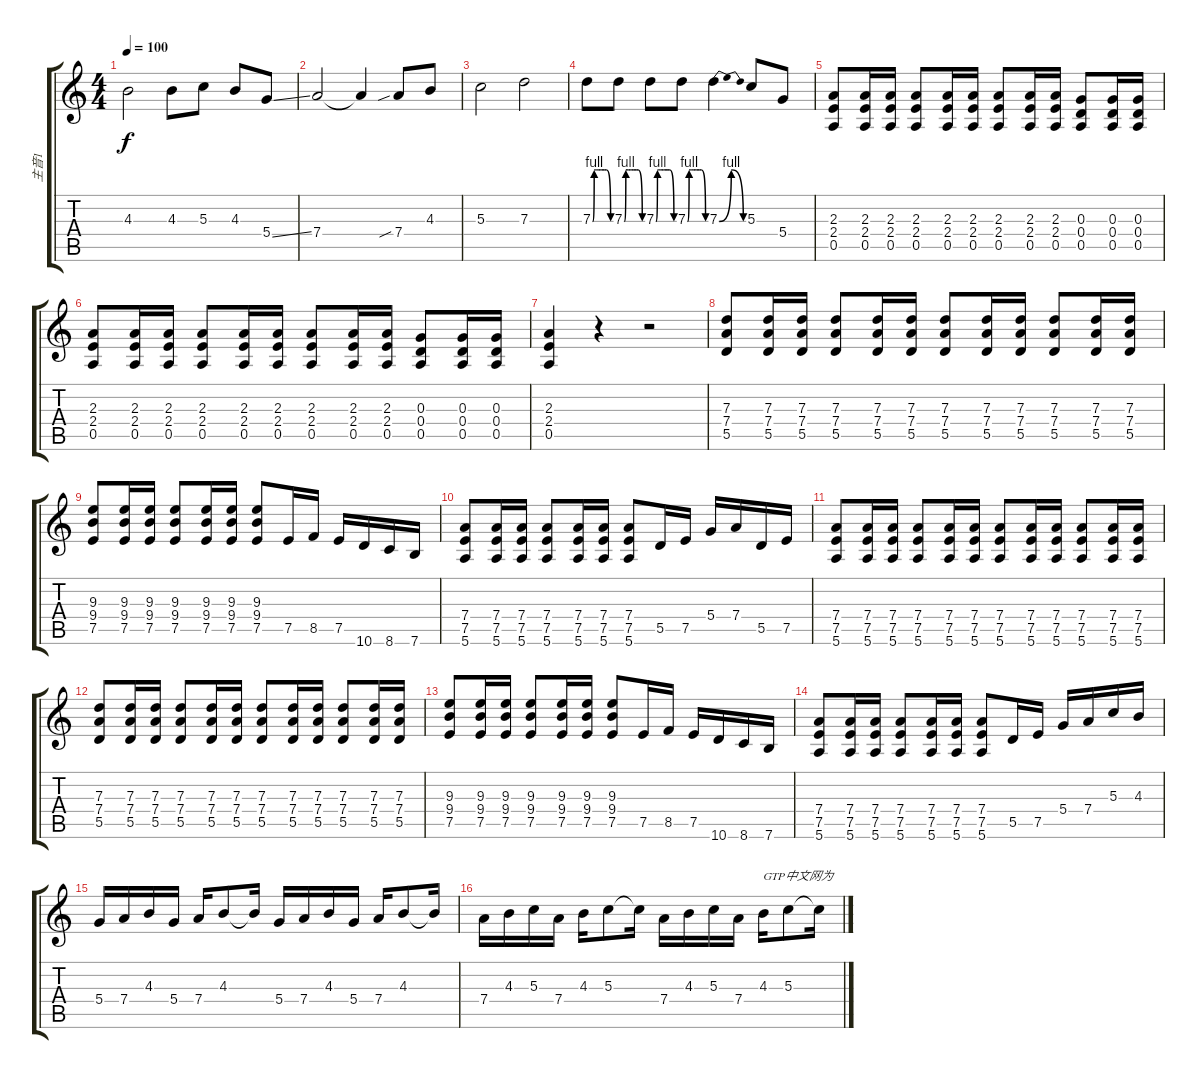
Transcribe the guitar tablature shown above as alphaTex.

\track ("主音1" "主音1") {instrument distortionguitar}
\staff {score tabs}
\tuning (E4 B3 G3 D3 A2 E2) {hide}
\ts (4 4)
\tempo 100
\clef g2
\ks c
4.3.2{dy f} 4.3.8 5.3.8 4.3.8 5.4{ss}.8 |
7.4.2 7.4{t}.4 7.4{sib}.8 4.3.8 |
5.3.2 7.3.2 |
7.3{be (custom 0 0 5 4 9 4 13 4 15 4 20 4 25 4 30 4 40 4 46 4 60 0)}.8 7.3{be (custom 0 0 5 4 9 4 13 4 15 4 20 4 25 4 30 4 40 4 46 4 60 0)}.8 7.3{be (custom 0 0 5 4 9 4 13 4 15 4 20 4 25 4 30 4 40 4 46 4 60 0)}.8 7.3{be (custom 0 0 5 4 9 4 13 4 15 4 20 4 25 4 30 4 40 4 46 4 60 0)}.8 7.3{be (bendrelease 0 0 15 4 30 4 60 0)}.4 5.3.8 5.4.8 |
(2.3 2.4 0.5).8 (2.3 2.4 0.5).16 (2.3 2.4 0.5).16 (2.3 2.4 0.5).8 (2.3 2.4 0.5).16 (2.3 2.4 0.5).16 (2.3 2.4 0.5).8 (2.3 2.4 0.5).16 (2.3 2.4 0.5).16 (0.3 0.4 0.5).8 (0.3 0.4 0.5).16 (0.3 0.4 0.5).16 |
(2.3 2.4 0.5).8 (2.3 2.4 0.5).16 (2.3 2.4 0.5).16 (2.3 2.4 0.5).8 (2.3 2.4 0.5).16 (2.3 2.4 0.5).16 (2.3 2.4 0.5).8 (2.3 2.4 0.5).16 (2.3 2.4 0.5).16 (0.3 0.4 0.5).8 (0.3 0.4 0.5).16 (0.3 0.4 0.5).16 |
(2.3 2.4 0.5).4 r.4 r.2 |
(7.3 7.4 5.5).8 (7.3 7.4 5.5).16 (7.3 7.4 5.5).16 (7.3 7.4 5.5).8 (7.3 7.4 5.5).16 (7.3 7.4 5.5).16 (7.3 7.4 5.5).8 (7.3 7.4 5.5).16 (7.3 7.4 5.5).16 (7.3 7.4 5.5).8 (7.3 7.4 5.5).16 (7.3 7.4 5.5).16 |
(9.3 9.4 7.5).8 (9.3 9.4 7.5).16 (9.3 9.4 7.5).16 (9.3 9.4 7.5).8 (9.3 9.4 7.5).16 (9.3 9.4 7.5).16 (9.3 9.4 7.5).8 7.5.16 8.5.16 7.5.16 10.6.16 8.6.16 7.6.16 |
(7.4 7.5 5.6).8 (7.4 7.5 5.6).16 (7.4 7.5 5.6).16 (7.4 7.5 5.6).8 (7.4 7.5 5.6).16 (7.4 7.5 5.6).16 (7.4 7.5 5.6).8 5.5.16 7.5.16 5.4.16 7.4.16 5.5.16 7.5.16 |
(7.4 7.5 5.6).8 (7.4 7.5 5.6).16 (7.4 7.5 5.6).16 (7.4 7.5 5.6).8 (7.4 7.5 5.6).16 (7.4 7.5 5.6).16 (7.4 7.5 5.6).8 (7.4 7.5 5.6).16 (7.4 7.5 5.6).16 (7.4 7.5 5.6).8 (7.4 7.5 5.6).16 (7.4 7.5 5.6).16 |
(7.3 7.4 5.5).8 (7.3 7.4 5.5).16 (7.3 7.4 5.5).16 (7.3 7.4 5.5).8 (7.3 7.4 5.5).16 (7.3 7.4 5.5).16 (7.3 7.4 5.5).8 (7.3 7.4 5.5).16 (7.3 7.4 5.5).16 (7.3 7.4 5.5).8 (7.3 7.4 5.5).16 (7.3 7.4 5.5).16 |
(9.3 9.4 7.5).8 (9.3 9.4 7.5).16 (9.3 9.4 7.5).16 (9.3 9.4 7.5).8 (9.3 9.4 7.5).16 (9.3 9.4 7.5).16 (9.3 9.4 7.5).8 7.5.16 8.5.16 7.5.16 10.6.16 8.6.16 7.6.16 |
(7.4 7.5 5.6).8 (7.4 7.5 5.6).16 (7.4 7.5 5.6).16 (7.4 7.5 5.6).8 (7.4 7.5 5.6).16 (7.4 7.5 5.6).16 (7.4 7.5 5.6).8 5.5.16 7.5.16 5.4.16 7.4.16 5.3.16 4.3.16 |
5.4.16{volume 14} 7.4.16 4.3.16 5.4.16 7.4.16 4.3.8 4.3{t}.16 5.4.16 7.4.16 4.3.16 5.4.16 7.4.16 4.3.8 4.3{t}.16 |
7.4.16 4.3.16 5.3.16 7.4.16 4.3.16 5.3.8 5.3{t}.16 7.4.16 4.3.16 5.3.16 7.4.16 4.3.16{txt "GTP中文网为"} 5.3.8 5.3{t}.16
